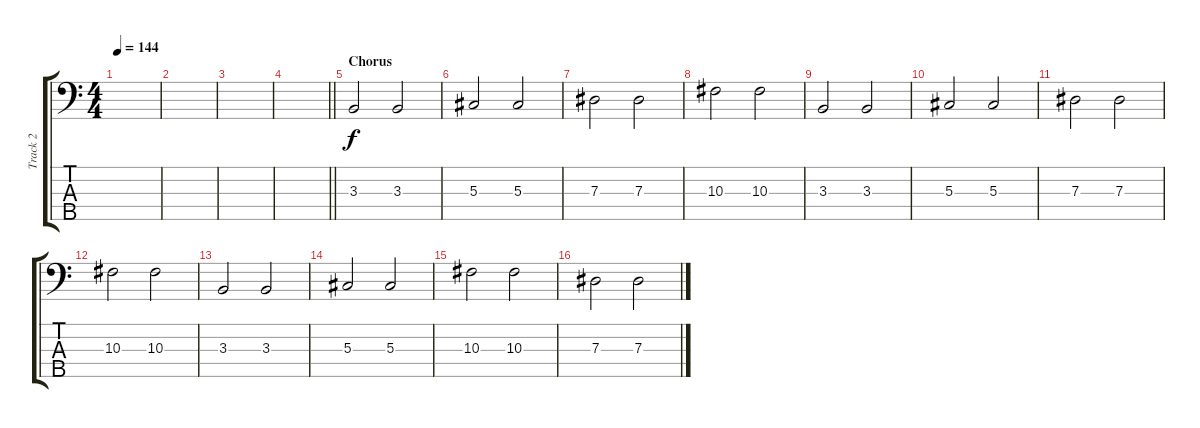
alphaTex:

\track ("Track 2" "Track 2") {instrument electricbassfinger}
\staff {score tabs}
\tuning (Gb2 Db2 Ab1 Eb1 Bb0) {hide}
\ts (4 4)
\tempo 144
\clef f4
\ks c
|
|
|
\barLineRight lightlight
|
\section ("" "Chorus")
3.3.2 3.3.2 |
5.3.2 5.3.2 |
7.3.2 7.3.2 |
10.3.2 10.3.2 |
3.3.2 3.3.2 |
5.3.2 5.3.2 |
7.3.2 7.3.2 |
10.3.2 10.3.2 |
3.3.2 3.3.2 |
5.3.2 5.3.2 |
10.3.2 10.3.2 |
7.3.2 7.3.2
